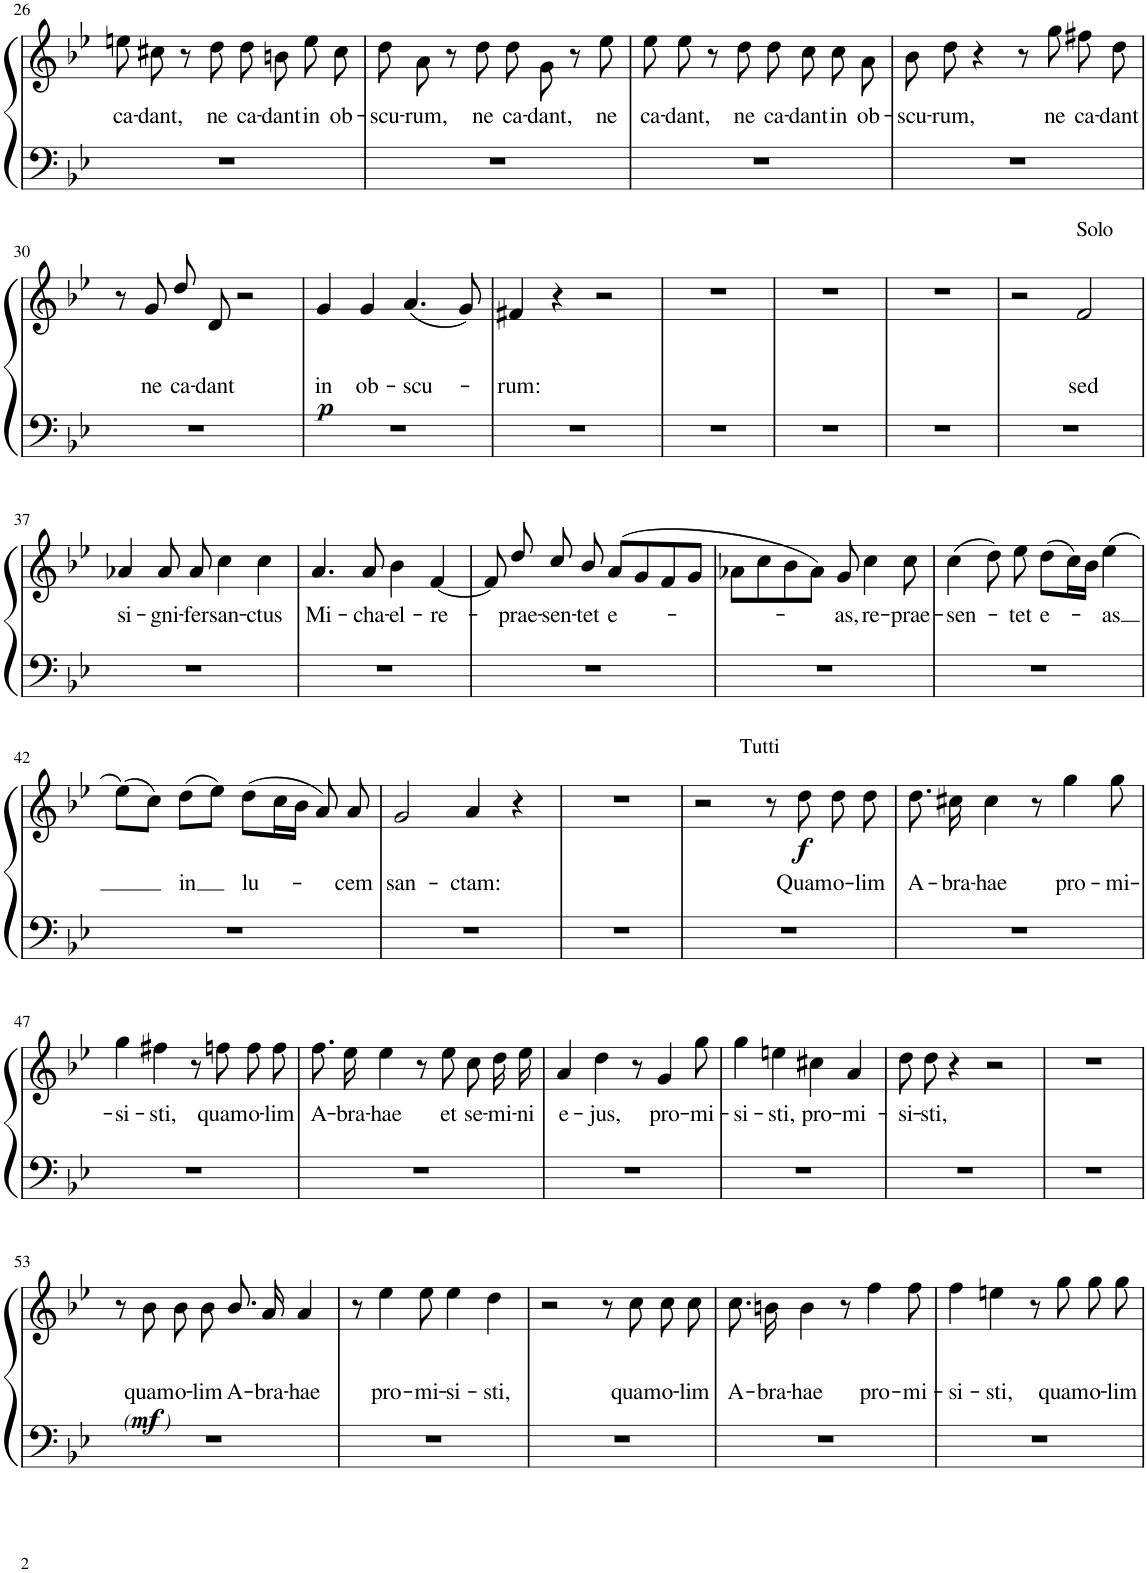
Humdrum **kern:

**kern	**kern	**text	**dynam
*part1	*part1	*part1	*part1
*staff2	*staff1	*staff1	*staff1/2
*I"Piano	*	*	*
*I'Pno.	*	*	*
!!LO:PB:g=z
*clefF4	*clefG2	*	*
*k[b-e-]	*k[b-e-]	*	*
*M4/4	*M4/4	*	*
*met(c)	*met(c)	*	*
=26	=26	=26	=26
!	!	!LO:LY:b	!
1r	8een\	ca-	.
!	!	!LO:LY:b	!
.	8cc#X\	-dant,	.
.	8r	.	.
!	!	!LO:LY:b	!
.	8dd\	ne	.
!	!	!LO:LY:b	!
.	8dd\	ca-	.
!	!	!LO:LY:b	!
.	8bn\	-dant	.
!	!	!LO:LY:b	!
.	8ee\	in	.
!	!	!LO:LY:b	!
.	8cc#\	ob-	.
=27	=27	=27	=27
!	!	!LO:LY:b	!
1r	8dd\	-scu-	.
!	!	!LO:LY:b	!
.	8a\	-rum,	.
.	8r	.	.
!	!	!LO:LY:b	!
.	8dd\	ne	.
!	!	!LO:LY:b	!
.	8dd\	ca-	.
!	!	!LO:LY:b	!
.	8g\	-dant,	.
.	8r	.	.
!	!	!LO:LY:b	!
.	8ee-\	ne	.
=28	=28	=28	=28
!	!	!LO:LY:b	!
1r	8ee-\	ca-	.
!	!	!LO:LY:b	!
.	8ee-\	-dant,	.
.	8r	.	.
!	!	!LO:LY:b	!
.	8dd\	ne	.
!	!	!LO:LY:b	!
.	8dd\	ca-	.
!	!	!LO:LY:b	!
.	8cc\	-dant	.
!	!	!LO:LY:b	!
.	8cc\	in	.
!	!	!LO:LY:b	!
.	8a\	ob-	.
=29	=29	=29	=29
!	!	!LO:LY:b	!
1r	8b-\	-scu-	.
!	!	!LO:LY:b	!
.	8dd\	-rum,	.
.	4r	.	.
.	8r	.	.
!	!	!LO:LY:b	!
.	8gg\	ne	.
!	!	!LO:LY:b	!
.	8ff#X\	ca-	.
!	!	!LO:LY:b	!
.	8dd\	-dant	.
!!LO:LB:g=z
=30	=30	=30	=30
1r	8r	.	.
!	!	!LO:LY:b	!
.	8g/	ne	.
!	!	!LO:LY:b	!
.	8dd/	ca-	.
!	!	!LO:LY:b	!
.	8d/	-dant	.
.	2r	.	.
=31	=31	=31	=31
!	!	!LO:LY:b	!LO:DY:b
1r	4g/	in	p
!	!	!LO:LY:b	!
.	4g/	ob-	.
!	!	!LO:LY:b	!
.	(4.a/	-scu-	.
.	8g/)	.	.
=32	=32	=32	=32
!	!	!LO:LY:b	!
1r	4f#X/	-rum:	.
.	4r	.	.
.	2r	.	.
=33	=33	=33	=33
1r	1r	.	.
=34	=34	=34	=34
1r	1r	.	.
=35	=35	=35	=35
1r	1r	.	.
=36	=36	=36	=36
1r	2r	.	.
!	!LO:TX:a:t=Solo	!	!
!	!	!LO:LY:b	!
.	2f/	sed	.
!!LO:LB:g=z
=37	=37	=37	=37
!	!	!LO:LY:b	!
1r	4a-X/	si-	.
!	!	!LO:LY:b	!
.	8a-/	-gni-	.
!	!	!LO:LY:b	!
.	8a-/	-fer	.
!	!	!LO:LY:b	!
.	4cc\	san-	.
!	!	!LO:LY:b	!
.	4cc\	-ctus	.
=38	=38	=38	=38
!	!	!LO:LY:b	!
1r	4.a/	Mi-	.
!	!	!LO:LY:b	!
.	8a/	-cha-	.
!	!	!LO:LY:b	!
.	4b-\	-el-	.
!	!	!LO:LY:b	!
.	[4f/	-re-	.
=39	=39	=39	=39
1r	8f/]	.	.
!	!	!LO:LY:b	!
.	8dd/	-prae-	.
!	!	!LO:LY:b	!
.	8cc/	-sen-	.
!	!	!LO:LY:b	!
.	8b-/	-tet	.
!	!	!LO:LY:b	!
.	(8a/L	e-	.
.	8g/	.	.
.	8f/	.	.
.	8g/J	.	.
=40	=40	=40	=40
1r	8a-X\L	.	.
.	8cc\	.	.
.	8b-\	.	.
.	8a-\J)	.	.
!	!	!LO:LY:b	!
.	8g/	-as,	.
!	!	!LO:LY:b	!
.	4cc\	re-	.
!	!	!LO:LY:b	!
.	8cc\	-prae-	.
=41	=41	=41	=41
!	!	!LO:LY:b	!
1r	(4cc\	-sen-	.
.	8dd\)	.	.
!	!	!LO:LY:b	!
.	8ee-\	-tet	.
!	!	!LO:LY:b	!
.	(8dd\L	e-	.
.	16cc\L)	.	.
.	16b-\JJ	.	.
!	!	!LO:LY:b	!
.	(4ee-\	-as	.
!!LO:LB:g=z
=42	=42	=42	=42
1r	(8ee-\L)	.	.
.	8cc\J)	.	.
!	!	!LO:LY:b	!
.	(8dd\L	in	.
.	8ee-\J)	.	.
!	!	!LO:LY:b	!
.	(8dd\L	lu-	.
.	16cc\L	.	.
.	16b-\JJ	.	.
.	8a/)	.	.
!	!	!LO:LY:b	!
.	8a/	-cem	.
=43	=43	=43	=43
!	!	!LO:LY:b	!
1r	2g/	san-	.
!	!	!LO:LY:b	!
.	4a/	-ctam:	.
.	4r	.	.
=44	=44	=44	=44
1r	1r	.	.
=45	=45	=45	=45
1r	2r	.	.
.	8r	.	.
!	!LO:TX:a:t=Tutti	!	!
!	!	!LO:LY:b	!LO:DY:b
.	8dd\	Quam	f
!	!	!LO:LY:b	!
.	8dd\	o-	.
!	!	!LO:LY:b	!
.	8dd\	-lim	.
=46	=46	=46	=46
!	!	!LO:LY:b	!
1r	8.dd\	A-	.
!	!	!LO:LY:b	!
.	16cc#X\	-bra-	.
!	!	!LO:LY:b	!
.	4cc#\	-hae	.
.	8r	.	.
!	!	!LO:LY:b	!
.	4gg\	pro-	.
!	!	!LO:LY:b	!
.	8gg\	-mi-	.
!!LO:LB:g=z
=47	=47	=47	=47
!	!	!LO:LY:b	!
1r	4gg\	-si-	.
!	!	!LO:LY:b	!
.	4ff#X\	-sti,	.
.	8r	.	.
!	!	!LO:LY:b	!
.	8ffn\	quam	.
!	!	!LO:LY:b	!
.	8ff\	o-	.
!	!	!LO:LY:b	!
.	8ff\	-lim	.
=48	=48	=48	=48
!	!	!LO:LY:b	!
1r	8.ff\	A-	.
!	!	!LO:LY:b	!
.	16ee-\	-bra-	.
!	!	!LO:LY:b	!
.	4ee-\	-hae	.
.	8r	.	.
!	!	!LO:LY:b	!
.	8ee-\	et	.
!	!	!LO:LY:b	!
.	8cc\	se-	.
!	!	!LO:LY:b	!
.	16dd\	-mi-	.
!	!	!LO:LY:b	!
.	16ee-\	-ni	.
=49	=49	=49	=49
!	!	!LO:LY:b	!
1r	4a/	e-	.
!	!	!LO:LY:b	!
.	4dd\	-jus,	.
.	8r	.	.
!	!	!LO:LY:b	!
.	4g/	pro-	.
!	!	!LO:LY:b	!
.	8gg\	-mi-	.
=50	=50	=50	=50
!	!	!LO:LY:b	!
1r	4gg\	-si-	.
!	!	!LO:LY:b	!
.	4een\	-sti,	.
!	!	!LO:LY:b	!
.	4cc#X\	pro-	.
!	!	!LO:LY:b	!
.	4a/	-mi-	.
=51	=51	=51	=51
!	!	!LO:LY:b	!
1r	8dd\	-si-	.
!	!	!LO:LY:b	!
.	8dd\	-sti,	.
.	4r	.	.
.	2r	.	.
=52	=52	=52	=52
1r	1r	.	.
!!LO:LB:g=z
=53	=53	=53	=53
1r	8r	.	.
!	!	!LO:LY:b	!LO:DY:b
!	!	!	!LO:DY:n=1:b
!	!	!	!LO:DY:n=2:b
.	8b-\	quam	other-dynamics mf other-dynamics
!	!	!LO:LY:b	!
.	8b-\	o-	.
!	!	!LO:LY:b	!
.	8b-\	-lim	.
!	!	!LO:LY:b	!
.	8.b-/	A-	.
!	!	!LO:LY:b	!
.	16a/	-bra-	.
!	!	!LO:LY:b	!
.	4a/	-hae	.
=54	=54	=54	=54
1r	8r	.	.
!	!	!LO:LY:b	!
.	4ee-\	pro-	.
!	!	!LO:LY:b	!
.	8ee-\	-mi-	.
!	!	!LO:LY:b	!
.	4ee-\	-si-	.
!	!	!LO:LY:b	!
.	4dd\	-sti,	.
=55	=55	=55	=55
1r	2r	.	.
.	8r	.	.
!	!	!LO:LY:b	!
.	8cc\	quam	.
!	!	!LO:LY:b	!
.	8cc\	o-	.
!	!	!LO:LY:b	!
.	8cc\	-lim	.
=56	=56	=56	=56
!	!	!LO:LY:b	!
1r	8.cc\	A-	.
!	!	!LO:LY:b	!
.	16bn\	-bra-	.
!	!	!LO:LY:b	!
.	4b\	-hae	.
.	8r	.	.
!	!	!LO:LY:b	!
.	4ff\	pro-	.
!	!	!LO:LY:b	!
.	8ff\	-mi-	.
=57	=57	=57	=57
!	!	!LO:LY:b	!
1r	4ff\	-si-	.
!	!	!LO:LY:b	!
.	4een\	-sti,	.
.	8r	.	.
!	!	!LO:LY:b	!
.	8gg\	quam	.
!	!	!LO:LY:b	!
.	8gg\	o-	.
!	!	!LO:LY:b	!
.	8gg\	-lim	.
=	=	=	=
*-	*-	*-	*-
